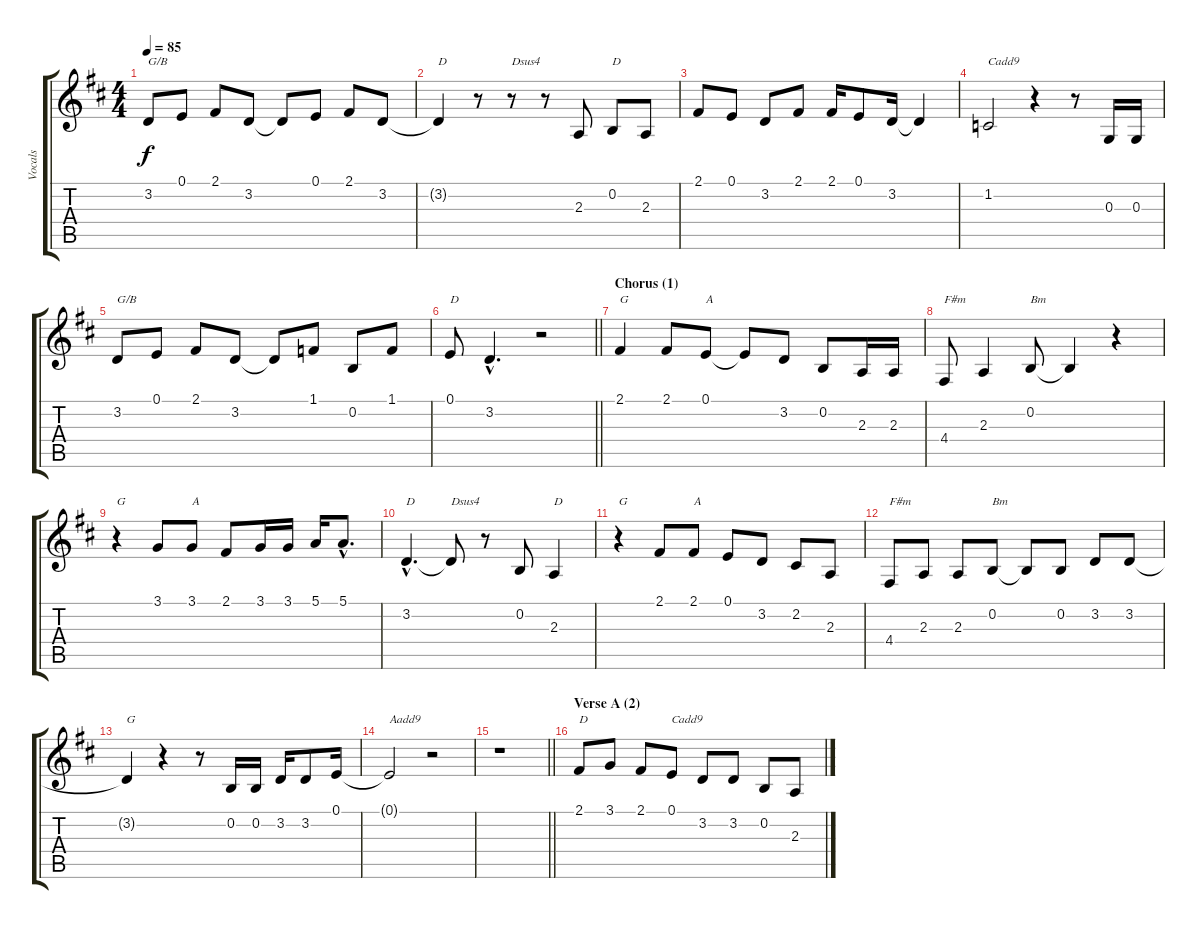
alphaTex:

\track ("Vocals" "Vocals") {instrument sopranosax}
\staff {score tabs}
\tuning (E4 B3 G3 D3 A2 E2) {hide}
\ts (4 4)
\tempo 85
\clef g2
\ks d
3.2.8{txt "G/B" dy f} 0.1.8 2.1.8 3.2.8 3.2{t}.8 0.1.8 2.1.8 3.2.8 |
3.2{t}.4{txt "D"} r.8 r.8{txt "Dsus4"} r.8 2.3.8 0.2.8{txt "D"} 2.3.8 |
2.1.8 0.1.8 3.2.8 2.1.8 2.1.16 0.1.8 3.2.16 3.2{t}.4 |
1.2.2{txt "Cadd9"} r.4 r.8 0.3.16 0.3.16 |
3.2.8{txt "G/B"} 0.1.8 2.1.8 3.2.8 3.2{t}.8 1.1.8 0.2.8 1.1.8 |
\barLineRight lightlight
0.1.8{txt "D"} 3.2{hac}.4{d} r.2 |
\section ("" "Chorus (1)")
2.1.4{txt "G"} 2.1.8 0.1.8{txt "A"} 0.1{t}.8 3.2.8 0.2.8 2.3.16 2.3.16 |
4.4.8{txt "F#m"} 2.3.4 0.2.8{txt "Bm"} 0.2{t}.4 r.4 |
r.4{txt "G"} 3.1.8 3.1.8{txt "A"} 2.1.8 3.1.16 3.1.16 5.1.16 5.1{hac}.8{d} |
3.2{hac}.4{d txt "D"} 3.2{t}.8{txt "Dsus4"} r.8 0.2.8 2.3.4{txt "D"} |
r.4{txt "G"} 2.1.8 2.1.8{txt "A"} 0.1.8 3.2.8 2.2.8 2.3.8 |
4.4.8{txt "F#m"} 2.3.8 2.3.8 0.2.8{txt "Bm"} 0.2{t}.8 0.2.8 3.2.8 3.2.8 |
3.2{t}.4{txt "G"} r.4 r.8 0.2.16 0.2.16 3.2.16 3.2.8 0.1.16 |
0.1{t}.2{txt "Aadd9"} r.2 |
\barLineRight lightlight
r.1 |
\section ("" "Verse A (2)")
2.1.8{txt "D"} 3.1.8 2.1.8 0.1.8{txt "Cadd9"} 3.2.8 3.2.8 0.2.8 2.3.8
